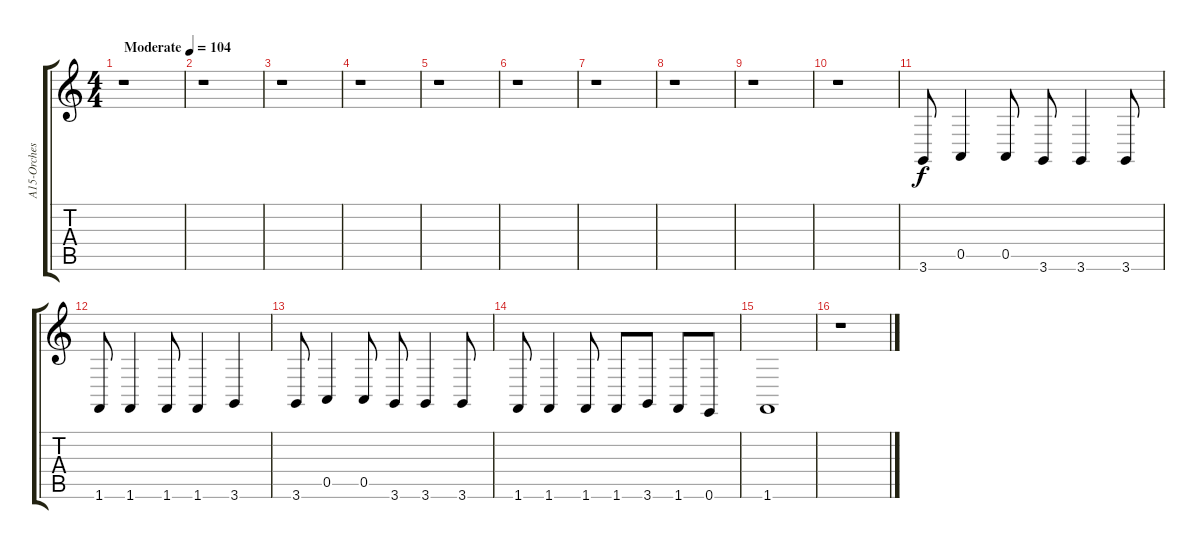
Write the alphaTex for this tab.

\track ("A15-Orchestra   " "A15-Orches") {instrument acousticgrandpiano}
\staff {score tabs}
\tuning (E4 B3 G3 D3 A2 E2) {hide}
\ts (4 4)
\tempo (104 "Moderate")
\clef g2
\ks c
r.1{dy f instrument acousticgrandpiano} |
r.1 |
r.1 |
r.1 |
r.1 |
r.1 |
r.1 |
r.1 |
r.1 |
r.1 |
3.6.8{instrument stringensemble1} 0.5.4 0.5.8 3.6.8 3.6.4 3.6.8 |
1.6.8 1.6.4 1.6.8 1.6.4 3.6.4 |
3.6.8 0.5.4 0.5.8 3.6.8 3.6.4 3.6.8 |
1.6.8 1.6.4 1.6.8 1.6.8 3.6.8 1.6.8 0.6.8 |
1.6.1 |
r.1
